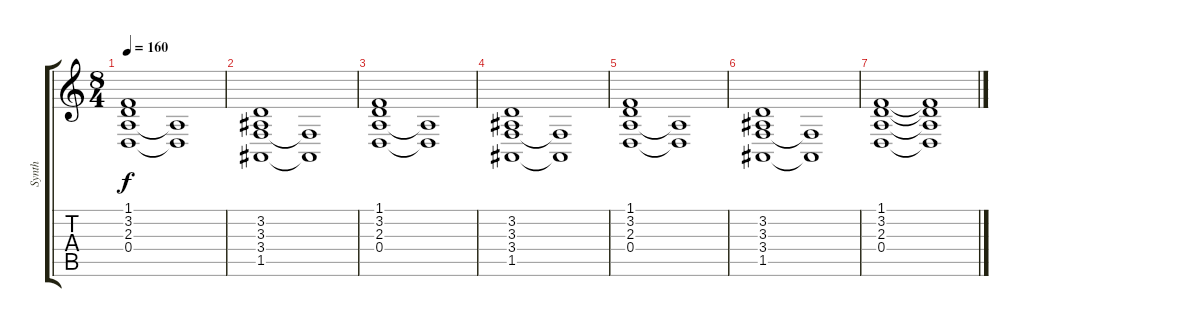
\track ("Synth" "Synth") {instrument pad2warm}
\staff {score tabs}
\tuning (E4 B3 G3 D3 A2 E2) {hide}
\ts (8 4)
\tempo 160
\clef g2
\ks c
(1.1 3.2 2.3 0.4).1{dy f} (2.3{t} 0.4{t}).1 |
(3.2 3.3 3.4 1.5).1 (3.4{t} 1.5{t}).1 |
(1.1 3.2 2.3 0.4).1 (2.3{t} 0.4{t}).1 |
(3.2 3.3 3.4 1.5).1 (3.4{t} 1.5{t}).1 |
(1.1 3.2 2.3 0.4).1 (2.3{t} 0.4{t}).1 |
(3.2 3.3 3.4 1.5).1 (3.4{t} 1.5{t}).1 |
(1.1 3.2 2.3 0.4).1 (1.1{t} 3.2{t} 2.3{t} 0.4{t}).1
